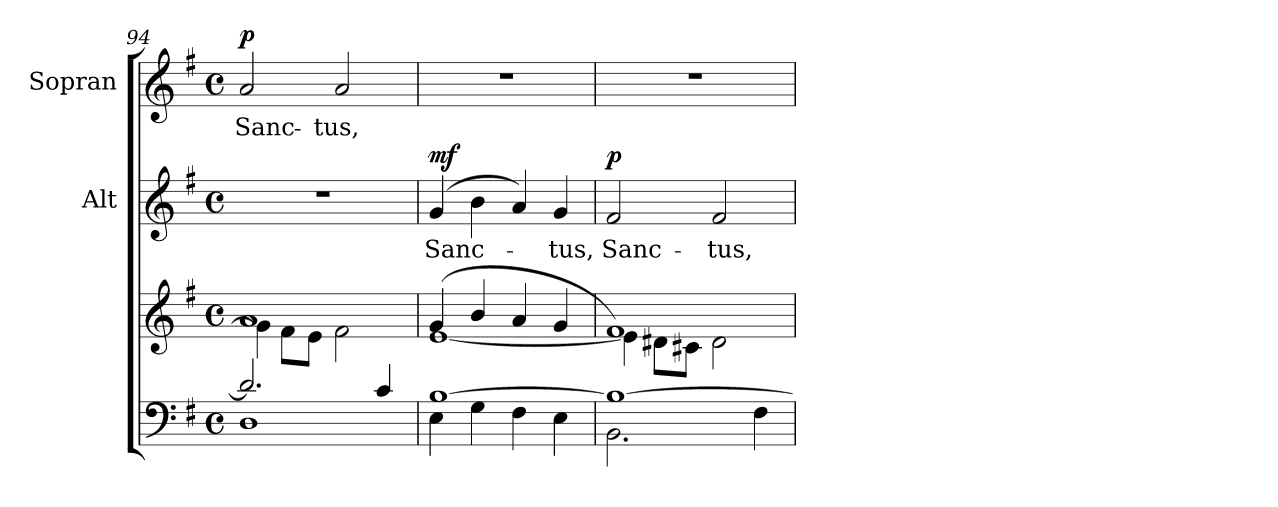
**kern	**kern	**kern	**text	**dynam	**kern	**text	**dynam
*part3	*part3	*part2	*part2	*part2	*part1	*part1	*part1
*staff4	*staff3	*staff2	*staff2	*staff2	*staff1	*staff1	*staff1
*	*	*I"Alt	*	*	*I"Sopran	*	*
*	*	*I'A.	*	*	*I'S.	*	*
*clefF4	*clefG2	*clefG2	*	*	*clefG2	*	*
*k[f#]	*k[f#]	*k[f#]	*	*	*k[f#]	*	*
*G:	*G:	*G:	*	*	*G:	*	*
*M4/4	*M4/4	*M4/4	*	*	*M4/4	*	*
*met(c)	*met(c)	*met(c)	*	*	*met(c)	*	*
=94	=94	=94	=94	=94	=94	=94	=94
*^	*^	*	*	*	*	*	*
!	!	!	!	!	!	!	!	!LO:LY:b	!LO:DY:a
2.d/]	1D	1a	4g\]	1r	.	.	2a/	Sanc-	p
.	.	.	8f#\L	.	.	.	.	.	.
.	.	.	8e\J	.	.	.	.	.	.
!	!	!	!	!	!	!	!	!LO:LY:b	!
.	.	.	2f#\	.	.	.	2a/	-tus,	.
4c/	.	.	.	.	.	.	.	.	.
=95	=95	=95	=95	=95	=95	=95	=95	=95	=95
!	!	!	!	!	!LO:LY:b	!LO:DY:a	!	!	!
[>1B	4E\	(4g/	[<1e	(4g/	Sanc-	mf	1r	.	.
.	4G\	4b/	.	4b\	.	.	.	.	.
.	4F#\	4a/	.	4a/)	.	.	.	.	.
!	!	!	!	!	!LO:LY:b	!	!	!	!
.	4E\	4g/	.	4g/	-tus,	.	.	.	.
=96	=96	=96	=96	=96	=96	=96	=96	=96	=96
!	!	!	!	!	!LO:LY:b	!LO:DY:a	!	!	!
1B_	2.BB\	1f#)	4e\]	2f#/	Sanc-	p	1r	.	.
.	.	.	8d#X\L	.	.	.	.	.	.
.	.	.	8c#X\J	.	.	.	.	.	.
!	!	!	!	!	!LO:LY:b	!	!	!	!
.	.	.	2d#\	2f#/	-tus,	.	.	.	.
.	4F#\	.	.	.	.	.	.	.	.
*v	*v	*	*	*	*	*	*	*	*
*	*v	*v	*	*	*	*	*	*
=	=	=	=	=	=	=	=
*-	*-	*-	*-	*-	*-	*-	*-
